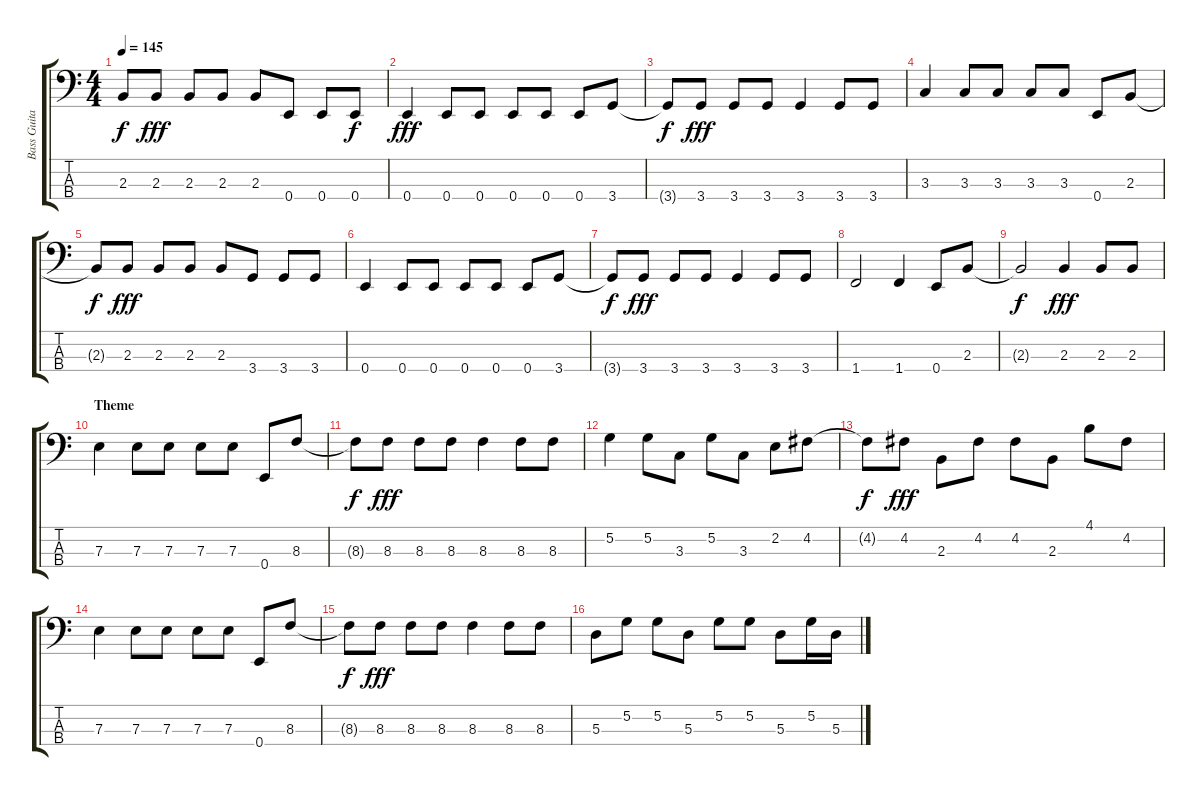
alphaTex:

\track ("Bass Guitar" "Bass Guita") {instrument electricbassfinger}
\staff {score tabs}
\tuning (G2 D2 A1 E1) {hide}
\ts (4 4)
\tempo 145
\clef f4
\ks c
2.3{t}.8{dy f} 2.3.8{dy fff} 2.3.8 2.3.8 2.3.8 0.4.8 0.4.8 0.4.8{dy f} |
0.4.4{dy fff} 0.4.8 0.4.8 0.4.8 0.4.8 0.4.8 3.4.8 |
3.4{t}.8{dy f} 3.4.8{dy fff} 3.4.8 3.4.8 3.4.4 3.4.8 3.4.8 |
3.3.4 3.3.8 3.3.8 3.3.8 3.3.8 0.4.8 2.3.8 |
2.3{t}.8{dy f} 2.3.8{dy fff} 2.3.8 2.3.8 2.3.8 3.4.8 3.4.8 3.4.8 |
0.4.4 0.4.8 0.4.8 0.4.8 0.4.8 0.4.8 3.4.8 |
3.4{t}.8{dy f} 3.4.8{dy fff} 3.4.8 3.4.8 3.4.4 3.4.8 3.4.8 |
1.4.2 1.4.4 0.4.8 2.3.8 |
2.3{t}.2{dy f} 2.3.4{dy fff} 2.3.8 2.3.8 |
\section ("" "Theme")
7.3.4 7.3.8 7.3.8 7.3.8 7.3.8 0.4.8 8.3.8 |
8.3{t}.8{dy f} 8.3.8{dy fff} 8.3.8 8.3.8 8.3.4 8.3.8 8.3.8 |
5.2.4 5.2.8 3.3.8 5.2.8 3.3.8 2.2.8 4.2.8 |
4.2{t}.8{dy f} 4.2.8{dy fff} 2.3.8 4.2.8 4.2.8 2.3.8 4.1.8 4.2.8 |
7.3.4 7.3.8 7.3.8 7.3.8 7.3.8 0.4.8 8.3.8 |
8.3{t}.8{dy f} 8.3.8{dy fff} 8.3.8 8.3.8 8.3.4 8.3.8 8.3.8 |
5.3.8 5.2.8 5.2.8 5.3.8 5.2.8 5.2.8 5.3.8 5.2.16 5.3.16
